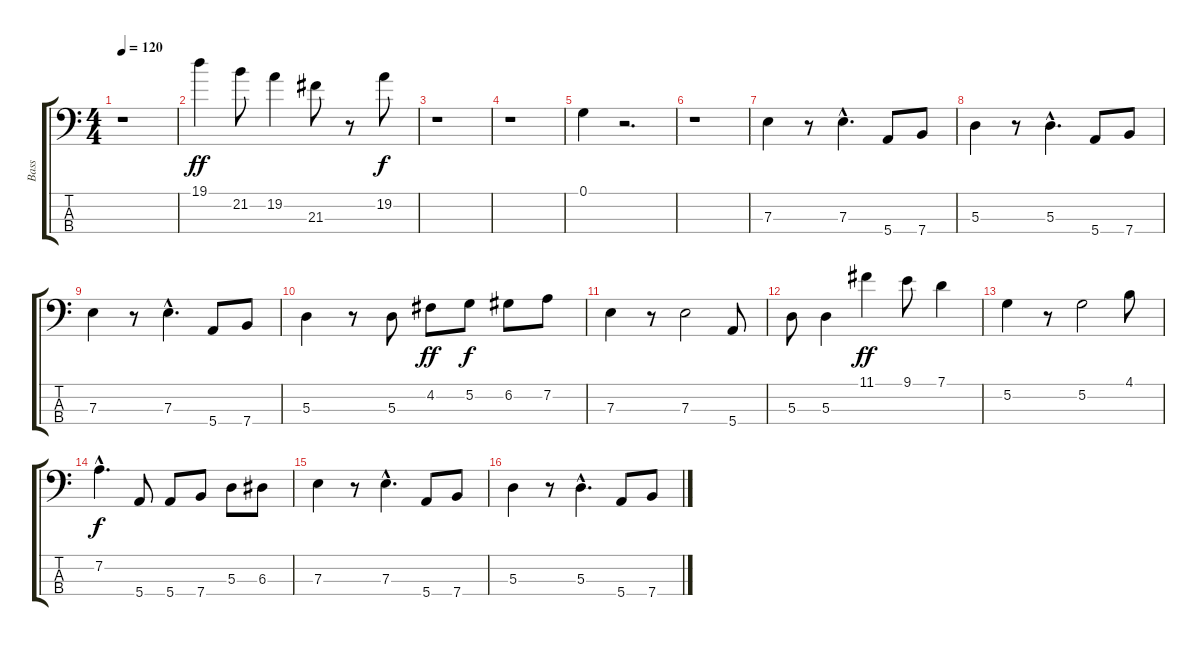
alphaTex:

\track ("Bass" "Bass") {instrument electricbassfinger}
\staff {score tabs}
\tuning (G2 D2 A1 E1) {hide}
\ts (4 4)
\tempo 120
\clef f4
\ks c
r.1{dy f} |
19.1.4{dy ff} 21.2.8 19.2.4 21.3.8 r.8 19.2.8{dy f} |
r.1 |
r.1 |
0.1.4 r.2{d} |
r.1 |
7.3.4 r.8 7.3{hac}.4{d} 5.4.8 7.4.8 |
5.3.4 r.8 5.3{hac}.4{d} 5.4.8 7.4.8 |
7.3.4 r.8 7.3{hac}.4{d} 5.4.8 7.4.8 |
5.3.4 r.8 5.3.8 4.2.8{dy ff} 5.2.8{dy f} 6.2.8 7.2.8 |
7.3.4 r.8 7.3.2 5.4.8 |
5.3.8 5.3.4 11.1.4{dy ff} 9.1.8 7.1.4 |
5.2.4 r.8 5.2.2 4.1.8 |
7.2{hac}.4{d dy f} 5.4.8 5.4.8 7.4.8 5.3.8 6.3.8 |
7.3.4 r.8 7.3{hac}.4{d} 5.4.8 7.4.8 |
5.3.4 r.8 5.3{hac}.4{d} 5.4.8 7.4.8
